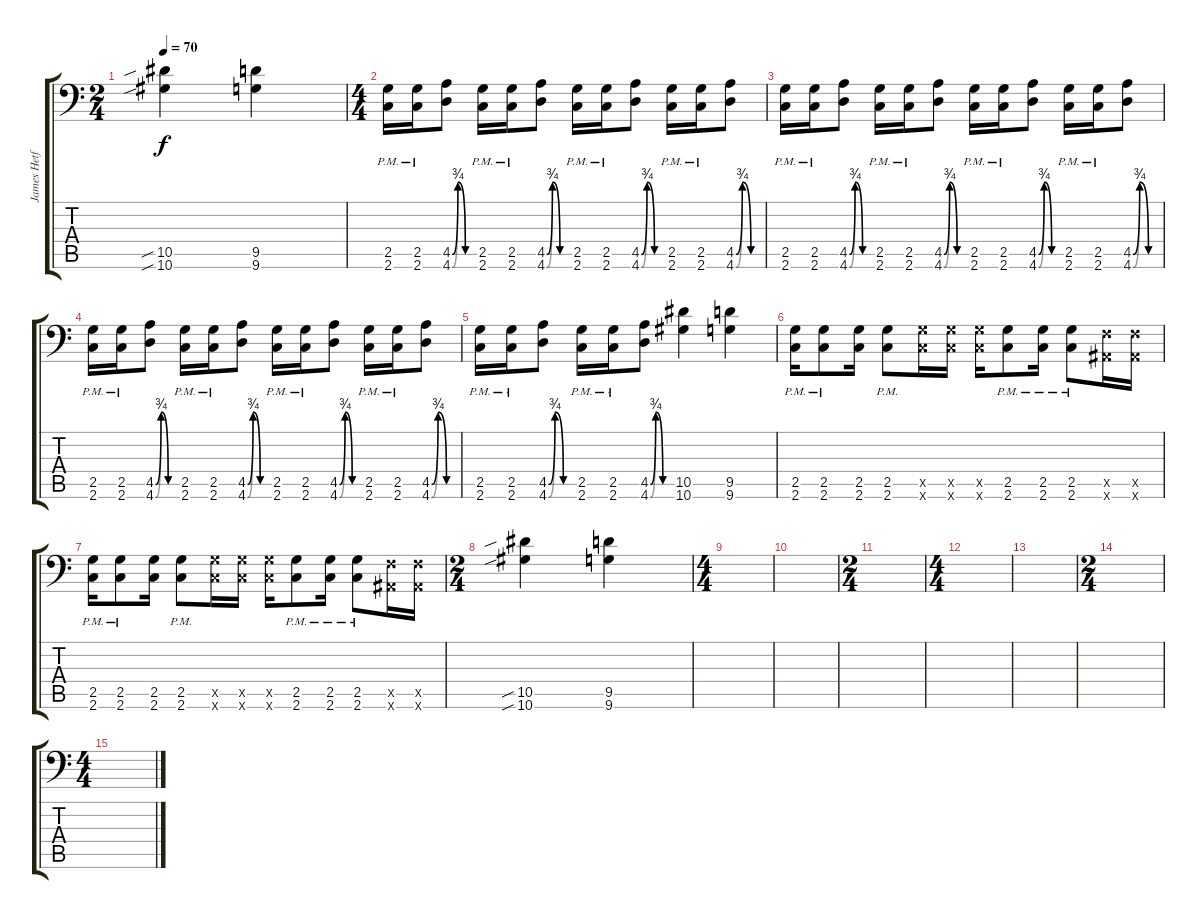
\track ("James Hetfield" "James Hetf") {instrument distortionguitar}
\staff {score tabs}
\tuning (C4 G3 Eb3 Bb2 F2 Bb1) {hide}
\ts (2 4)
\tempo 70
\clef f4
\ks c
(10.5{sib} 10.6{sib}).4{dy f} (9.5 9.6).4 |
\ts (4 4)
(2.5{pm} 2.6{pm}).16 (2.5{pm} 2.6{pm}).16 (4.5{be (custom 0 0 15 3 35 0 60 0)} 4.6{be (custom 0 0 15 3 35 0 60 0)}).8 (2.5{pm} 2.6).16 (2.5{pm} 2.6).16 (4.5{be (custom 0 0 15 3 35 0 60 0)} 4.6{be (custom 0 0 15 3 35 0 60 0)}).8 (2.5{pm} 2.6{pm}).16 (2.5{pm} 2.6{pm}).16 (4.5{be (custom 0 0 15 3 35 0 60 0)} 4.6{be (custom 0 0 15 3 35 0 60 0)}).8 (2.5{pm} 2.6{pm}).16 (2.5{pm} 2.6{pm}).16 (4.5{be (custom 0 0 15 3 35 0 60 0)} 4.6{be (custom 0 0 15 3 35 0 60 0)}).8 |
(2.5{pm} 2.6{pm}).16 (2.5{pm} 2.6{pm}).16 (4.5{be (custom 0 0 15 3 35 0 60 0)} 4.6{be (custom 0 0 15 3 35 0 60 0)}).8 (2.5{pm} 2.6).16 (2.5{pm} 2.6).16 (4.5{be (custom 0 0 15 3 35 0 60 0)} 4.6{be (custom 0 0 15 3 35 0 60 0)}).8 (2.5{pm} 2.6{pm}).16 (2.5{pm} 2.6{pm}).16 (4.5{be (custom 0 0 15 3 35 0 60 0)} 4.6{be (custom 0 0 15 3 35 0 60 0)}).8 (2.5{pm} 2.6{pm}).16 (2.5{pm} 2.6{pm}).16 (4.5{be (custom 0 0 15 3 35 0 60 0)} 4.6{be (custom 0 0 15 3 35 0 60 0)}).8 |
(2.5{pm} 2.6{pm}).16 (2.5{pm} 2.6{pm}).16 (4.5{be (custom 0 0 15 3 35 0 60 0)} 4.6{be (custom 0 0 15 3 35 0 60 0)}).8 (2.5{pm} 2.6).16 (2.5{pm} 2.6).16 (4.5{be (custom 0 0 15 3 35 0 60 0)} 4.6{be (custom 0 0 15 3 35 0 60 0)}).8 (2.5{pm} 2.6{pm}).16 (2.5{pm} 2.6{pm}).16 (4.5{be (custom 0 0 15 3 35 0 60 0)} 4.6{be (custom 0 0 15 3 35 0 60 0)}).8 (2.5{pm} 2.6{pm}).16 (2.5{pm} 2.6{pm}).16 (4.5{be (custom 0 0 15 3 35 0 60 0)} 4.6{be (custom 0 0 15 3 35 0 60 0)}).8 |
(2.5{pm} 2.6{pm}).16 (2.5{pm} 2.6{pm}).16 (4.5{be (custom 0 0 15 3 35 0 60 0)} 4.6{be (custom 0 0 15 3 35 0 60 0)}).8 (2.5{pm} 2.6).16 (2.5{pm} 2.6).16 (4.5{be (custom 0 0 15 3 35 0 60 0)} 4.6{be (custom 0 0 15 3 35 0 60 0)}).8 (10.5 10.6).4 (9.5 9.6).4 |
(2.5{pm} 2.6{pm}).16 (2.5{pm} 2.6{pm}).8 (2.5 2.6).16 (2.5{pm} 2.6{pm}).8 (2.5{x} 2.6{x}).16 (2.5{x} 2.6{x}).16 (2.5{x} 2.6{x}).16 (2.5{pm} 2.6{pm}).8 (2.5{pm} 2.6{pm}).16 (2.5{pm} 2.6{pm}).8 (0.5{x} 0.6{x}).16 (0.5{x} 0.6{x}).16 |
(2.5{pm} 2.6{pm}).16 (2.5{pm} 2.6{pm}).8 (2.5 2.6).16 (2.5{pm} 2.6{pm}).8 (2.5{x} 2.6{x}).16 (2.5{x} 2.6{x}).16 (2.5{x} 2.6{x}).16 (2.5{pm} 2.6{pm}).8 (2.5{pm} 2.6{pm}).16 (2.5{pm} 2.6{pm}).8 (0.5{x} 0.6{x}).16 (0.5{x} 0.6{x}).16 |
\ts (2 4)
(10.5{sib} 10.6{sib}).4 (9.5 9.6).4 |
\ts (4 4)
|
|
\ts (2 4)
|
\ts (4 4)
|
|
\ts (2 4)
|
\ts (4 4)
